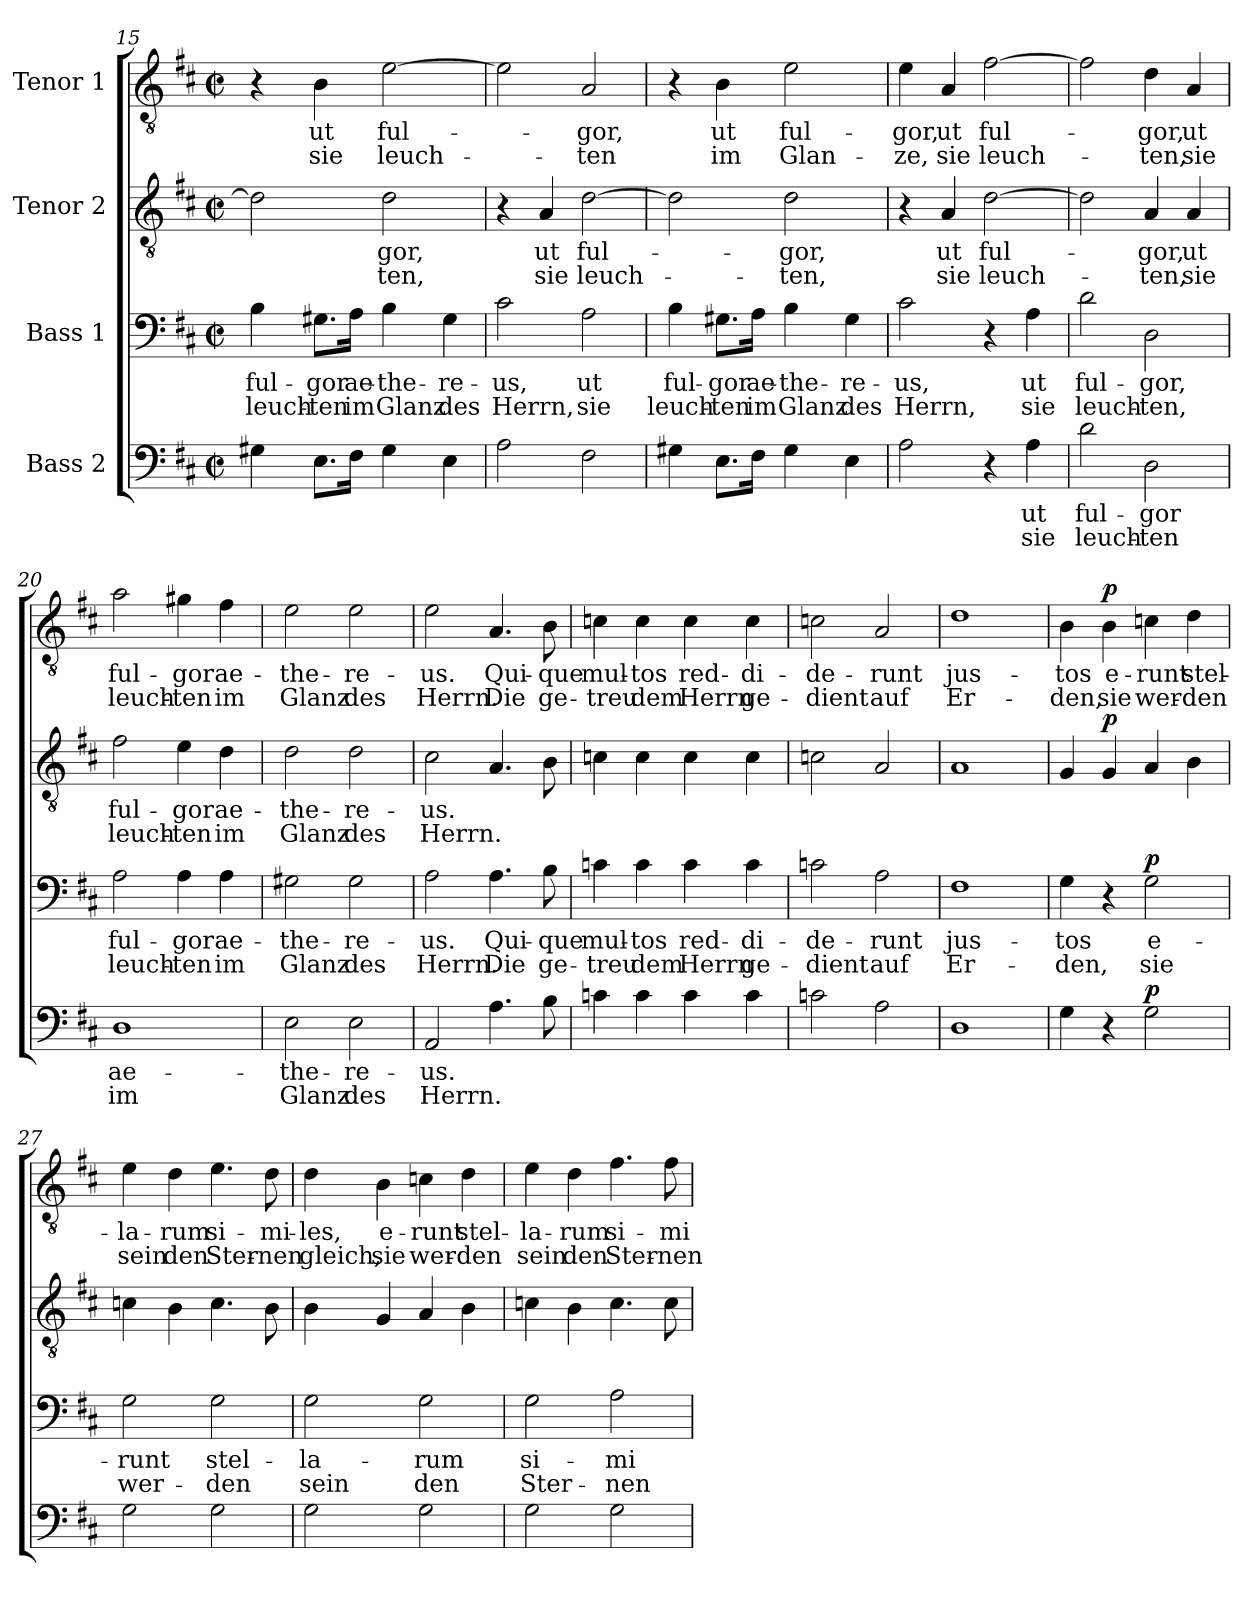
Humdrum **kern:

**kern	**text	**text	**dynam	**kern	**text	**text	**dynam	**kern	**text	**text	**dynam	**kern	**text	**text	**dynam
*part4	*part4	*part4	*part4	*part3	*part3	*part3	*part3	*part2	*part2	*part2	*part2	*part1	*part1	*part1	*part1
*staff4	*staff4	*staff4	*staff4	*staff3	*staff3	*staff3	*staff3	*staff2	*staff2	*staff2	*staff2	*staff1	*staff1	*staff1	*staff1
*I"Bass 2	*	*	*	*I"Bass 1	*	*	*	*I"Tenor 2	*	*	*	*I"Tenor 1	*	*	*
*clefF4	*	*	*	*clefF4	*	*	*	*clefGv2	*	*	*	*clefGv2	*	*	*
*k[f#c#]	*	*	*	*k[f#c#]	*	*	*	*k[f#c#]	*	*	*	*k[f#c#]	*	*	*
*M2/2	*	*	*	*M2/2	*	*	*	*M2/2	*	*	*	*M2/2	*	*	*
*met(c|)	*	*	*	*met(c|)	*	*	*	*met(c|)	*	*	*	*met(c|)	*	*	*
=15	=15	=15	=15	=15	=15	=15	=15	=15	=15	=15	=15	=15	=15	=15	=15
!	!	!	!	!	!LO:LY:b	!LO:LY:b	!	!	!	!	!	!	!	!	!
4G#X\	.	.	.	4B\	ful-	leuch-	.	2d\]	.	.	.	4r	.	.	.
!	!	!	!	!	!LO:LY:b	!LO:LY:b	!	!	!	!	!	!	!LO:LY:b	!LO:LY:b	!
8.E\L	.	.	.	8.G#X\L	-gor	-ten	.	.	.	.	.	4B\	ut	sie	.
!	!	!	!	!	!LO:LY:b	!LO:LY:b	!	!	!	!	!	!	!	!	!
16F#\Jk	.	.	.	16A\Jk	ae-	im	.	.	.	.	.	.	.	.	.
!	!	!	!	!	!LO:LY:b	!LO:LY:b	!	!	!LO:LY:b	!LO:LY:b	!	!	!LO:LY:b	!LO:LY:b	!
4G#\	.	.	.	4B\	-the-	Glanz	.	2d\	-gor,	-ten,	.	[2e\	ful-	leuch-	.
!	!	!	!	!	!LO:LY:b	!LO:LY:b	!	!	!	!	!	!	!	!	!
4E\	.	.	.	4G#\	-re-	des	.	.	.	.	.	.	.	.	.
=16	=16	=16	=16	=16	=16	=16	=16	=16	=16	=16	=16	=16	=16	=16	=16
!	!	!	!	!	!LO:LY:b	!LO:LY:b	!	!	!	!	!	!	!	!	!
2A\	.	.	.	2c#\	-us,	Herrn,	.	4r	.	.	.	2e\]	.	.	.
!	!	!	!	!	!	!	!	!	!LO:LY:b	!LO:LY:b	!	!	!	!	!
.	.	.	.	.	.	.	.	4A/	ut	sie	.	.	.	.	.
!	!	!	!	!	!LO:LY:b	!LO:LY:b	!	!	!LO:LY:b	!LO:LY:b	!	!	!LO:LY:b	!LO:LY:b	!
2F#\	.	.	.	2A\	ut	sie	.	[2d\	ful-	leuch-	.	2A/	-gor,	-ten	.
!!LO:LB:g=z
=17	=17	=17	=17	=17	=17	=17	=17	=17	=17	=17	=17	=17	=17	=17	=17
!	!	!	!	!	!LO:LY:b	!LO:LY:b	!	!	!	!	!	!	!	!	!
4G#X\	.	.	.	4B\	ful-	leuch-	.	2d\]	.	.	.	4r	.	.	.
!	!	!	!	!	!LO:LY:b	!LO:LY:b	!	!	!	!	!	!	!LO:LY:b	!LO:LY:b	!
8.E\L	.	.	.	8.G#X\L	-gor	-ten	.	.	.	.	.	4B\	ut	im	.
!	!	!	!	!	!LO:LY:b	!LO:LY:b	!	!	!	!	!	!	!	!	!
16F#\Jk	.	.	.	16A\Jk	ae-	im	.	.	.	.	.	.	.	.	.
!	!	!	!	!	!LO:LY:b	!LO:LY:b	!	!	!LO:LY:b	!LO:LY:b	!	!	!LO:LY:b	!LO:LY:b	!
4G#\	.	.	.	4B\	-the-	Glanz	.	2d\	-gor,	-ten,	.	2e\	ful-	Glan-	.
!	!	!	!	!	!LO:LY:b	!LO:LY:b	!	!	!	!	!	!	!	!	!
4E\	.	.	.	4G#\	-re-	des	.	.	.	.	.	.	.	.	.
!!LO:PB:g=z
=18	=18	=18	=18	=18	=18	=18	=18	=18	=18	=18	=18	=18	=18	=18	=18
!	!	!	!	!	!LO:LY:b	!LO:LY:b	!	!	!	!	!	!	!LO:LY:b	!LO:LY:b	!
2A\	.	.	.	2c#\	-us,	Herrn,	.	4r	.	.	.	4e\	-gor,	-ze,	.
!	!	!	!	!	!	!	!	!	!LO:LY:b	!LO:LY:b	!	!	!LO:LY:b	!LO:LY:b	!
.	.	.	.	.	.	.	.	4A/	ut	sie	.	4A/	ut	sie	.
!	!	!	!	!	!	!	!	!	!LO:LY:b	!LO:LY:b	!	!	!LO:LY:b	!LO:LY:b	!
4r	.	.	.	4r	.	.	.	[2d\	ful-	leuch-	.	[2f#\	ful-	leuch-	.
!	!LO:LY:b	!LO:LY:b	!	!	!LO:LY:b	!LO:LY:b	!	!	!	!	!	!	!	!	!
4A\	ut	sie	.	4A\	ut	sie	.	.	.	.	.	.	.	.	.
=19	=19	=19	=19	=19	=19	=19	=19	=19	=19	=19	=19	=19	=19	=19	=19
!	!LO:LY:b	!LO:LY:b	!	!	!LO:LY:b	!LO:LY:b	!	!	!	!	!	!	!	!	!
2d\	ful-	leuch-	.	2d\	ful-	leuch-	.	2d\]	.	.	.	2f#\]	.	.	.
!	!LO:LY:b	!LO:LY:b	!	!	!LO:LY:b	!LO:LY:b	!	!	!LO:LY:b	!LO:LY:b	!	!	!LO:LY:b	!LO:LY:b	!
2D\	-gor	-ten	.	2D\	-gor,	-ten,	.	4A/	-gor,	-ten,	.	4d\	-gor,	-ten,	.
!	!	!	!	!	!	!	!	!	!LO:LY:b	!LO:LY:b	!	!	!LO:LY:b	!LO:LY:b	!
.	.	.	.	.	.	.	.	4A/	ut	sie	.	4A/	ut	sie	.
=20	=20	=20	=20	=20	=20	=20	=20	=20	=20	=20	=20	=20	=20	=20	=20
!	!LO:LY:b	!LO:LY:b	!	!	!LO:LY:b	!LO:LY:b	!	!	!LO:LY:b	!LO:LY:b	!	!	!LO:LY:b	!LO:LY:b	!
1D	ae-	im	.	2A\	ful-	leuch-	.	2f#\	ful-	leuch-	.	2a\	ful-	leuch-	.
!	!	!	!	!	!LO:LY:b	!LO:LY:b	!	!	!LO:LY:b	!LO:LY:b	!	!	!LO:LY:b	!LO:LY:b	!
.	.	.	.	4A\	-gor	-ten	.	4e\	-gor	-ten	.	4g#X\	-gor	-ten	.
!	!	!	!	!	!LO:LY:b	!LO:LY:b	!	!	!LO:LY:b	!LO:LY:b	!	!	!LO:LY:b	!LO:LY:b	!
.	.	.	.	4A\	ae-	im	.	4d\	ae-	im	.	4f#\	ae-	im	.
=21	=21	=21	=21	=21	=21	=21	=21	=21	=21	=21	=21	=21	=21	=21	=21
!	!LO:LY:b	!LO:LY:b	!	!	!LO:LY:b	!LO:LY:b	!	!	!LO:LY:b	!LO:LY:b	!	!	!LO:LY:b	!LO:LY:b	!
2E\	-the-	Glanz	.	2G#X\	-the-	Glanz	.	2d\	-the-	Glanz	.	2e\	-the-	Glanz	.
!	!LO:LY:b	!LO:LY:b	!	!	!LO:LY:b	!LO:LY:b	!	!	!LO:LY:b	!LO:LY:b	!	!	!LO:LY:b	!LO:LY:b	!
2E\	-re-	des	.	2G#\	-re-	des	.	2d\	-re-	des	.	2e\	-re-	des	.
=22	=22	=22	=22	=22	=22	=22	=22	=22	=22	=22	=22	=22	=22	=22	=22
!	!LO:LY:b	!LO:LY:b	!	!	!LO:LY:b	!LO:LY:b	!	!	!LO:LY:b	!LO:LY:b	!	!	!LO:LY:b	!LO:LY:b	!
2AA/	-us.	Herrn.	.	2A\	-us.	Herrn.	.	2c#\	-us.	Herrn.	.	2e\	-us.	Herrn.	.
!	!	!	!	!	!LO:LY:b	!LO:LY:b	!	!	!	!	!	!	!LO:LY:b	!LO:LY:b	!
4.A\	.	.	.	4.A\	Qui-	Die	.	4.A/	.	.	.	4.A/	Qui-	Die	.
!	!	!	!	!	!LO:LY:b	!LO:LY:b	!	!	!	!	!	!	!LO:LY:b	!LO:LY:b	!
8B\	.	.	.	8B\	-que	ge-	.	8B\	.	.	.	8B\	-que	ge-	.
=23	=23	=23	=23	=23	=23	=23	=23	=23	=23	=23	=23	=23	=23	=23	=23
!	!	!	!	!	!LO:LY:b	!LO:LY:b	!	!	!	!	!	!	!LO:LY:b	!LO:LY:b	!
4cn\	.	.	.	4cn\	mul-	-treu	.	4cn\	.	.	.	4cn\	mul-	-treu	.
!	!	!	!	!	!LO:LY:b	!LO:LY:b	!	!	!	!	!	!	!LO:LY:b	!LO:LY:b	!
4c\	.	.	.	4c\	-tos	dem	.	4c\	.	.	.	4c\	-tos	dem	.
!	!	!	!	!	!LO:LY:b	!LO:LY:b	!	!	!	!	!	!	!LO:LY:b	!LO:LY:b	!
4c\	.	.	.	4c\	red-	Herrn	.	4c\	.	.	.	4c\	red-	Herrn	.
!	!	!	!	!	!LO:LY:b	!LO:LY:b	!	!	!	!	!	!	!LO:LY:b	!LO:LY:b	!
4c\	.	.	.	4c\	-di-	ge-	.	4c\	.	.	.	4c\	-di-	ge-	.
!!LO:LB:g=z
=24	=24	=24	=24	=24	=24	=24	=24	=24	=24	=24	=24	=24	=24	=24	=24
!	!	!	!	!	!LO:LY:b	!LO:LY:b	!	!	!	!	!	!	!LO:LY:b	!LO:LY:b	!
2cn\	.	.	.	2cn\	-de-	-dient	.	2cn\	.	.	.	2cn\	-de-	-dient	.
!	!	!	!	!	!LO:LY:b	!LO:LY:b	!	!	!	!	!	!	!LO:LY:b	!LO:LY:b	!
2A\	.	.	.	2A\	-runt	auf	.	2A/	.	.	.	2A/	-runt	auf	.
!!LO:LB:g=z
=25	=25	=25	=25	=25	=25	=25	=25	=25	=25	=25	=25	=25	=25	=25	=25
!	!	!	!	!	!LO:LY:b	!LO:LY:b	!	!	!	!	!	!	!LO:LY:b	!LO:LY:b	!
1D	.	.	.	1F#	jus-	Er-	.	1A	.	.	.	1d	jus-	Er-	.
=26	=26	=26	=26	=26	=26	=26	=26	=26	=26	=26	=26	=26	=26	=26	=26
!	!	!	!	!	!LO:LY:b	!LO:LY:b	!	!	!	!	!	!	!LO:LY:b	!LO:LY:b	!
4G\	.	.	.	4G\	-tos	-den,	.	4G/	.	.	.	4B\	-tos	-den,	.
!	!	!	!	!	!	!	!	!	!	!	!LO:DY:b	!	!LO:LY:b	!LO:LY:b	!LO:DY:b
4r	.	.	.	4r	.	.	.	4G/	.	.	p	4B\	e-	sie	p
!	!	!	!LO:DY:b	!	!LO:LY:b	!LO:LY:b	!LO:DY:b	!	!	!	!	!	!LO:LY:b	!LO:LY:b	!
2G\	.	.	p	2G\	e-	sie	p	4A/	.	.	.	4cn\	-runt	wer-	.
!	!	!	!	!	!	!	!	!	!	!	!	!	!LO:LY:b	!LO:LY:b	!
.	.	.	.	.	.	.	.	4B\	.	.	.	4d\	stel-	-den	.
=27	=27	=27	=27	=27	=27	=27	=27	=27	=27	=27	=27	=27	=27	=27	=27
!	!	!	!	!	!LO:LY:b	!LO:LY:b	!	!	!	!	!	!	!LO:LY:b	!LO:LY:b	!
2G\	.	.	.	2G\	-runt	wer-	.	4cn\	.	.	.	4e\	-la-	sein	.
!	!	!	!	!	!	!	!	!	!	!	!	!	!LO:LY:b	!LO:LY:b	!
.	.	.	.	.	.	.	.	4B\	.	.	.	4d\	-rum	den	.
!	!	!	!	!	!LO:LY:b	!LO:LY:b	!	!	!	!	!	!	!LO:LY:b	!LO:LY:b	!
2G\	.	.	.	2G\	stel-	-den	.	4.c\	.	.	.	4.e\	si-	Ster-	.
!	!	!	!	!	!	!	!	!	!	!	!	!	!LO:LY:b	!LO:LY:b	!
.	.	.	.	.	.	.	.	8B\	.	.	.	8d\	-mi-	-nen	.
=28	=28	=28	=28	=28	=28	=28	=28	=28	=28	=28	=28	=28	=28	=28	=28
!	!	!	!	!	!LO:LY:b	!LO:LY:b	!	!	!	!	!	!	!LO:LY:b	!LO:LY:b	!
2G\	.	.	.	2G\	-la-	sein	.	4B\	.	.	.	4d\	-les,	gleich,	.
!	!	!	!	!	!	!	!	!	!	!	!	!	!LO:LY:b	!LO:LY:b	!
.	.	.	.	.	.	.	.	4G/	.	.	.	4B\	e-	sie	.
!	!	!	!	!	!LO:LY:b	!LO:LY:b	!	!	!	!	!	!	!LO:LY:b	!LO:LY:b	!
2G\	.	.	.	2G\	-rum	den	.	4A/	.	.	.	4cn\	-runt	wer-	.
!	!	!	!	!	!	!	!	!	!	!	!	!	!LO:LY:b	!LO:LY:b	!
.	.	.	.	.	.	.	.	4B\	.	.	.	4d\	stel-	-den	.
=29	=29	=29	=29	=29	=29	=29	=29	=29	=29	=29	=29	=29	=29	=29	=29
!	!	!	!	!	!LO:LY:b	!LO:LY:b	!	!	!	!	!	!	!LO:LY:b	!LO:LY:b	!
2G\	.	.	.	2G\	si-	Ster-	.	4cn\	.	.	.	4e\	-la-	sein	.
!	!	!	!	!	!	!	!	!	!	!	!	!	!LO:LY:b	!LO:LY:b	!
.	.	.	.	.	.	.	.	4B\	.	.	.	4d\	-rum	den	.
!	!	!	!	!	!LO:LY:b	!LO:LY:b	!	!	!	!	!	!	!LO:LY:b	!LO:LY:b	!
2G\	.	.	.	2A\	-mi-	-nen	.	4.c\	.	.	.	4.f#\	si-	Ster-	.
!	!	!	!	!	!	!	!	!	!	!	!	!	!LO:LY:b	!LO:LY:b	!
.	.	.	.	.	.	.	.	8c\	.	.	.	8f#\	-mi-	-nen	.
=	=	=	=	=	=	=	=	=	=	=	=	=	=	=	=
*-	*-	*-	*-	*-	*-	*-	*-	*-	*-	*-	*-	*-	*-	*-	*-
